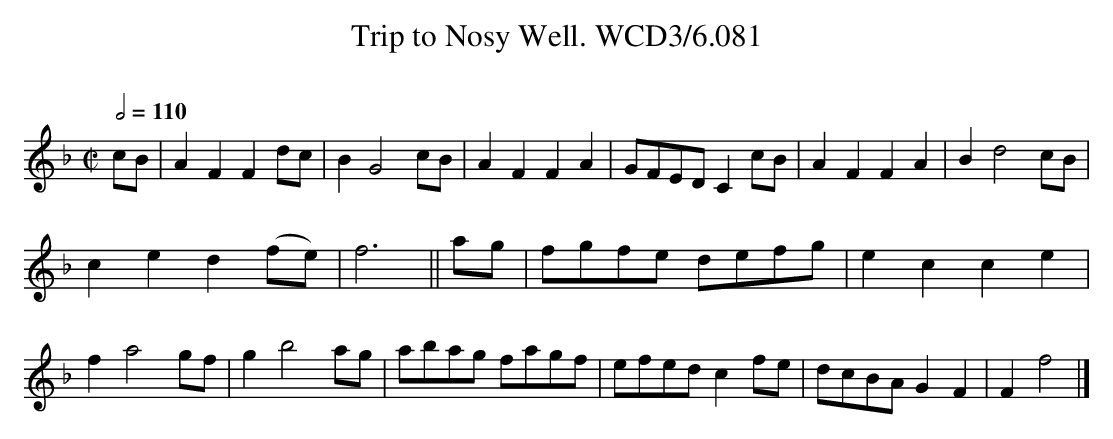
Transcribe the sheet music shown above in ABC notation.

X:1
T:Trip to Nosy Well. WCD3/6.081
O:
M:C|
L:1/8
Q:1/2=110
K:F
cB|A2 F2 F2 dc|B2 G4 cB|A2F2F2A2|GFED C2 cB|A2F2F2A2|B2 d4 cB|
c2e2d2 (fe)|f6||ag|fgfe defg|e2c2c2e2|
f2 a4 gf|g2 b4 ag|abag fagf|efed c2 fe|dcBA G2 F2|F2 f4|]
